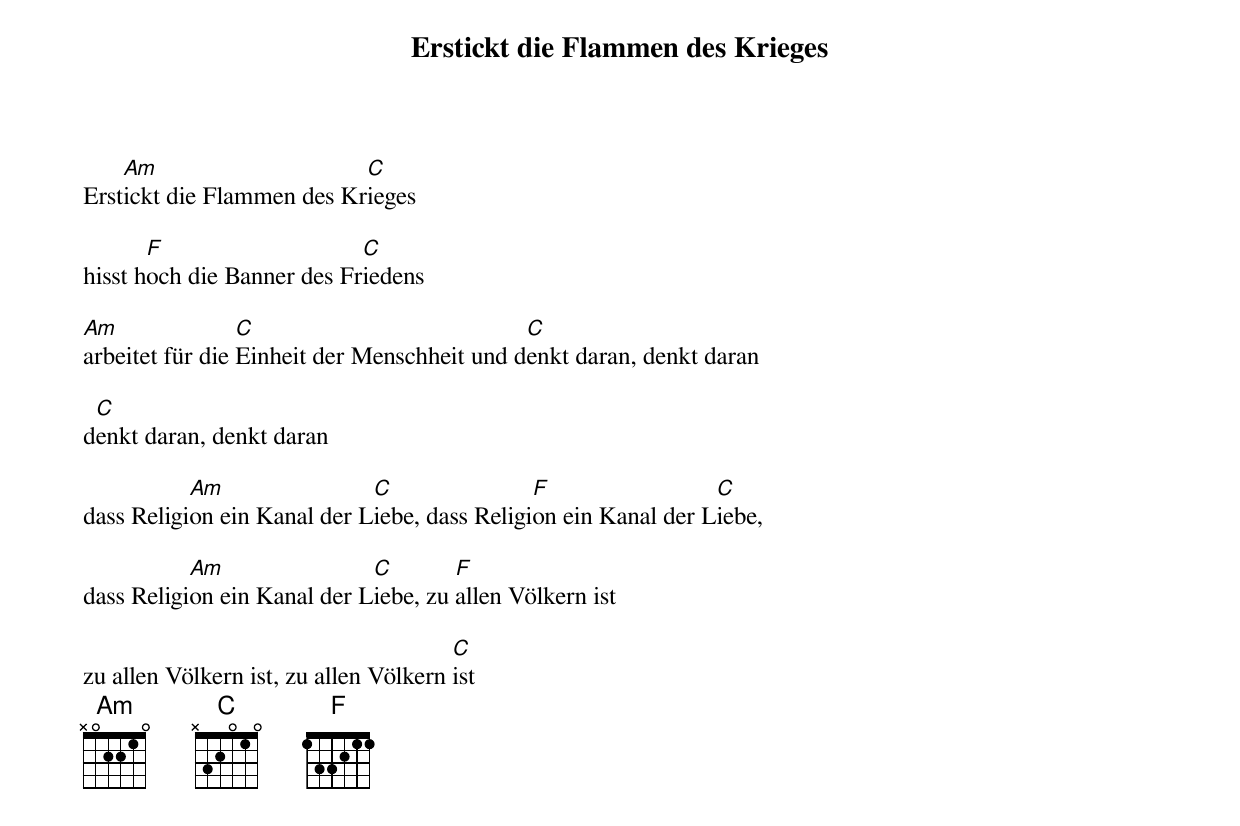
{title: Erstickt die Flammen des Krieges}
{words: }
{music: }


Erst[Am]ickt die Flammen des Kr[C]ieges

hisst h[F]och die Banner des Fr[C]iedens

[Am]arbeitet für die [C]Einheit der Menschheit und d[C]enkt daran, denkt daran

d[C]enkt daran, denkt daran

dass Religi[Am]on ein Kanal der L[C]iebe, dass Religi[F]on ein Kanal der L[C]iebe,

dass Religi[Am]on ein Kanal der L[C]iebe, zu [F]allen Völkern ist

zu allen Völkern ist, zu allen Völkern [C]ist
